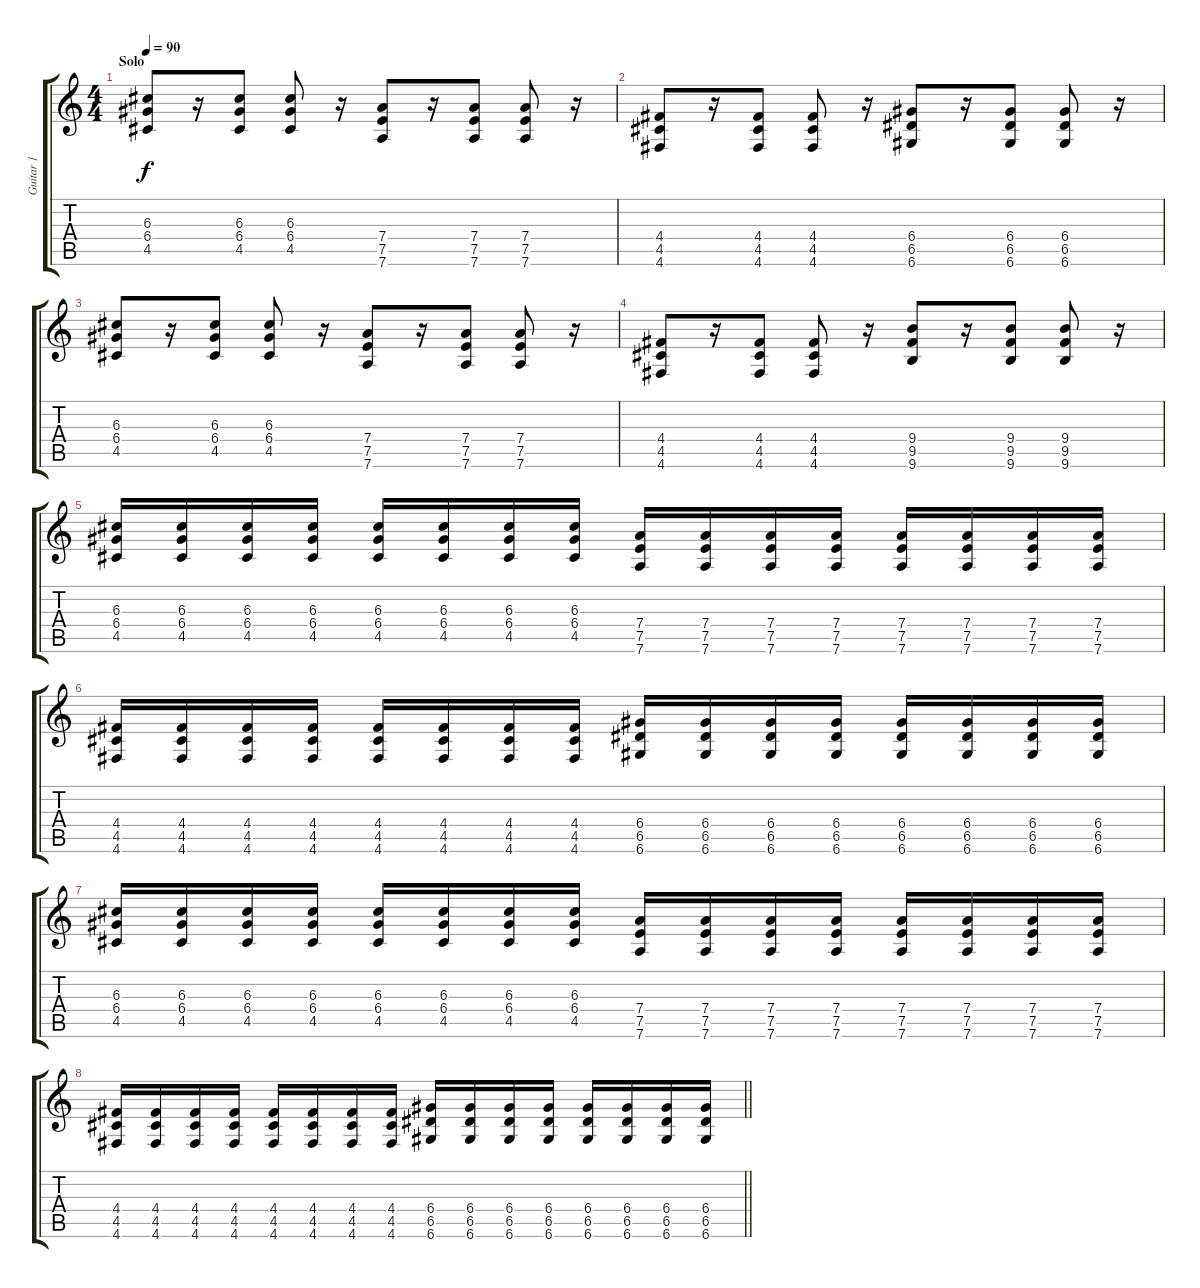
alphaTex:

\track ("Guitar 1" "Guitar 1") {instrument overdrivenguitar}
\staff {score tabs}
\tuning (E4 B3 G3 D3 A2 D2) {hide}
\ts (4 4)
\section ("" "Solo")
\tempo 90
\clef g2
\ks c
(6.3 6.4 4.5).8{dy f} r.16 (6.3 6.4 4.5).8 (6.3 6.4 4.5).8 r.16 (7.4 7.5 7.6).8 r.16 (7.4 7.5 7.6).8 (7.4 7.5 7.6).8 r.16 |
(4.4 4.5 4.6).8 r.16 (4.4 4.5 4.6).8 (4.4 4.5 4.6).8 r.16 (6.4 6.5 6.6).8 r.16 (6.4 6.5 6.6).8 (6.4 6.5 6.6).8 r.16 |
(6.3 6.4 4.5).8 r.16 (6.3 6.4 4.5).8 (6.3 6.4 4.5).8 r.16 (7.4 7.5 7.6).8 r.16 (7.4 7.5 7.6).8 (7.4 7.5 7.6).8 r.16 |
(4.4 4.5 4.6).8 r.16 (4.4 4.5 4.6).8 (4.4 4.5 4.6).8 r.16 (9.4 9.5 9.6).8 r.16 (9.4 9.5 9.6).8 (9.4 9.5 9.6).8 r.16 |
(6.3 6.4 4.5).16 (6.3 6.4 4.5).16 (6.3 6.4 4.5).16 (6.3 6.4 4.5).16 (6.3 6.4 4.5).16 (6.3 6.4 4.5).16 (6.3 6.4 4.5).16 (6.3 6.4 4.5).16 (7.4 7.5 7.6).16 (7.4 7.5 7.6).16 (7.4 7.5 7.6).16 (7.4 7.5 7.6).16 (7.4 7.5 7.6).16 (7.4 7.5 7.6).16 (7.4 7.5 7.6).16 (7.4 7.5 7.6).16 |
(4.4 4.5 4.6).16 (4.4 4.5 4.6).16 (4.4 4.5 4.6).16 (4.4 4.5 4.6).16 (4.4 4.5 4.6).16 (4.4 4.5 4.6).16 (4.4 4.5 4.6).16 (4.4 4.5 4.6).16 (6.4 6.5 6.6).16 (6.4 6.5 6.6).16 (6.4 6.5 6.6).16 (6.4 6.5 6.6).16 (6.4 6.5 6.6).16 (6.4 6.5 6.6).16 (6.4 6.5 6.6).16 (6.4 6.5 6.6).16 |
(6.3 6.4 4.5).16 (6.3 6.4 4.5).16 (6.3 6.4 4.5).16 (6.3 6.4 4.5).16 (6.3 6.4 4.5).16 (6.3 6.4 4.5).16 (6.3 6.4 4.5).16 (6.3 6.4 4.5).16 (7.4 7.5 7.6).16 (7.4 7.5 7.6).16 (7.4 7.5 7.6).16 (7.4 7.5 7.6).16 (7.4 7.5 7.6).16 (7.4 7.5 7.6).16 (7.4 7.5 7.6).16 (7.4 7.5 7.6).16 |
\barLineRight lightlight
(4.4 4.5 4.6).16 (4.4 4.5 4.6).16 (4.4 4.5 4.6).16 (4.4 4.5 4.6).16 (4.4 4.5 4.6).16 (4.4 4.5 4.6).16 (4.4 4.5 4.6).16 (4.4 4.5 4.6).16 (6.4 6.5 6.6).16 (6.4 6.5 6.6).16 (6.4 6.5 6.6).16 (6.4 6.5 6.6).16 (6.4 6.5 6.6).16 (6.4 6.5 6.6).16 (6.4 6.5 6.6).16 (6.4 6.5 6.6).16
